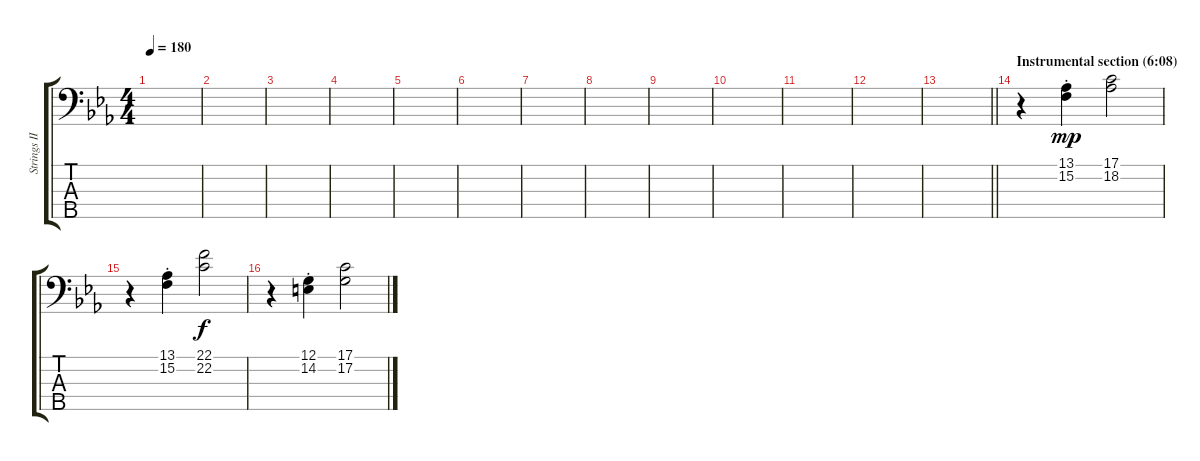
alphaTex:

\track ("Strings III" "Strings II") {instrument stringensemble1}
\staff {score tabs}
\tuning (G2 D2 A1 E1 B0) {hide}
\ts (4 4)
\tempo 180
\clef f4
\ks eb
|
|
|
|
|
|
|
|
|
|
|
|
\barLineRight lightlight
|
\section ("" "Instrumental section (6:08)")
r.4 (13.1{st} 15.2{st}).4{dy mp} (17.1 18.2).2 |
r.4 (13.1{st} 15.2{st}).4 (22.1 22.2).2{dy f} |
r.4 (12.1{st} 14.2{st}).4 (17.1 17.2).2
